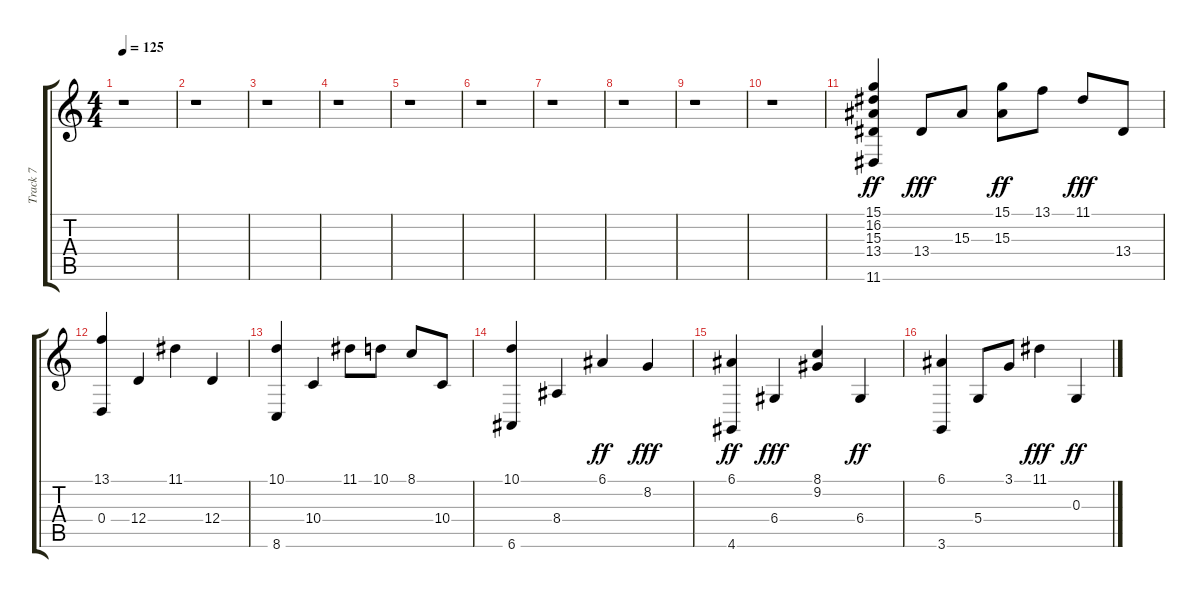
\track ("Track 7" "Track 7") {instrument acousticgrandpiano}
\staff {score tabs}
\tuning (E4 B3 G3 D3 A2 E2) {hide}
\ts (4 4)
\tempo 125
\clef g2
\ks c
r.1{dy ff} |
r.1 |
r.1 |
r.1 |
r.1 |
r.1 |
r.1 |
r.1 |
r.1 |
r.1 |
(15.1 16.2 15.3 13.4 11.6).4 13.4.8{dy fff} 15.3.8 (15.1 15.3).8{dy ff} 13.1.8 11.1.8{dy fff} 13.4.8 |
(13.1 0.4).4 12.4.4 11.1.4 12.4.4 |
(10.1 8.6).4 10.4.4 11.1.8 10.1.8 8.1.8 10.4.8 |
(10.1 6.6).4 8.4.4 6.1.4{dy ff} 8.2.4{dy fff} |
(6.1 4.6).4{dy ff} 6.4.4{dy fff} (8.1 9.2).4 6.4.4{dy ff} |
(6.1 3.6).4 5.4.8 3.1.8 11.1.4{dy fff} 0.3.4{dy ff}
